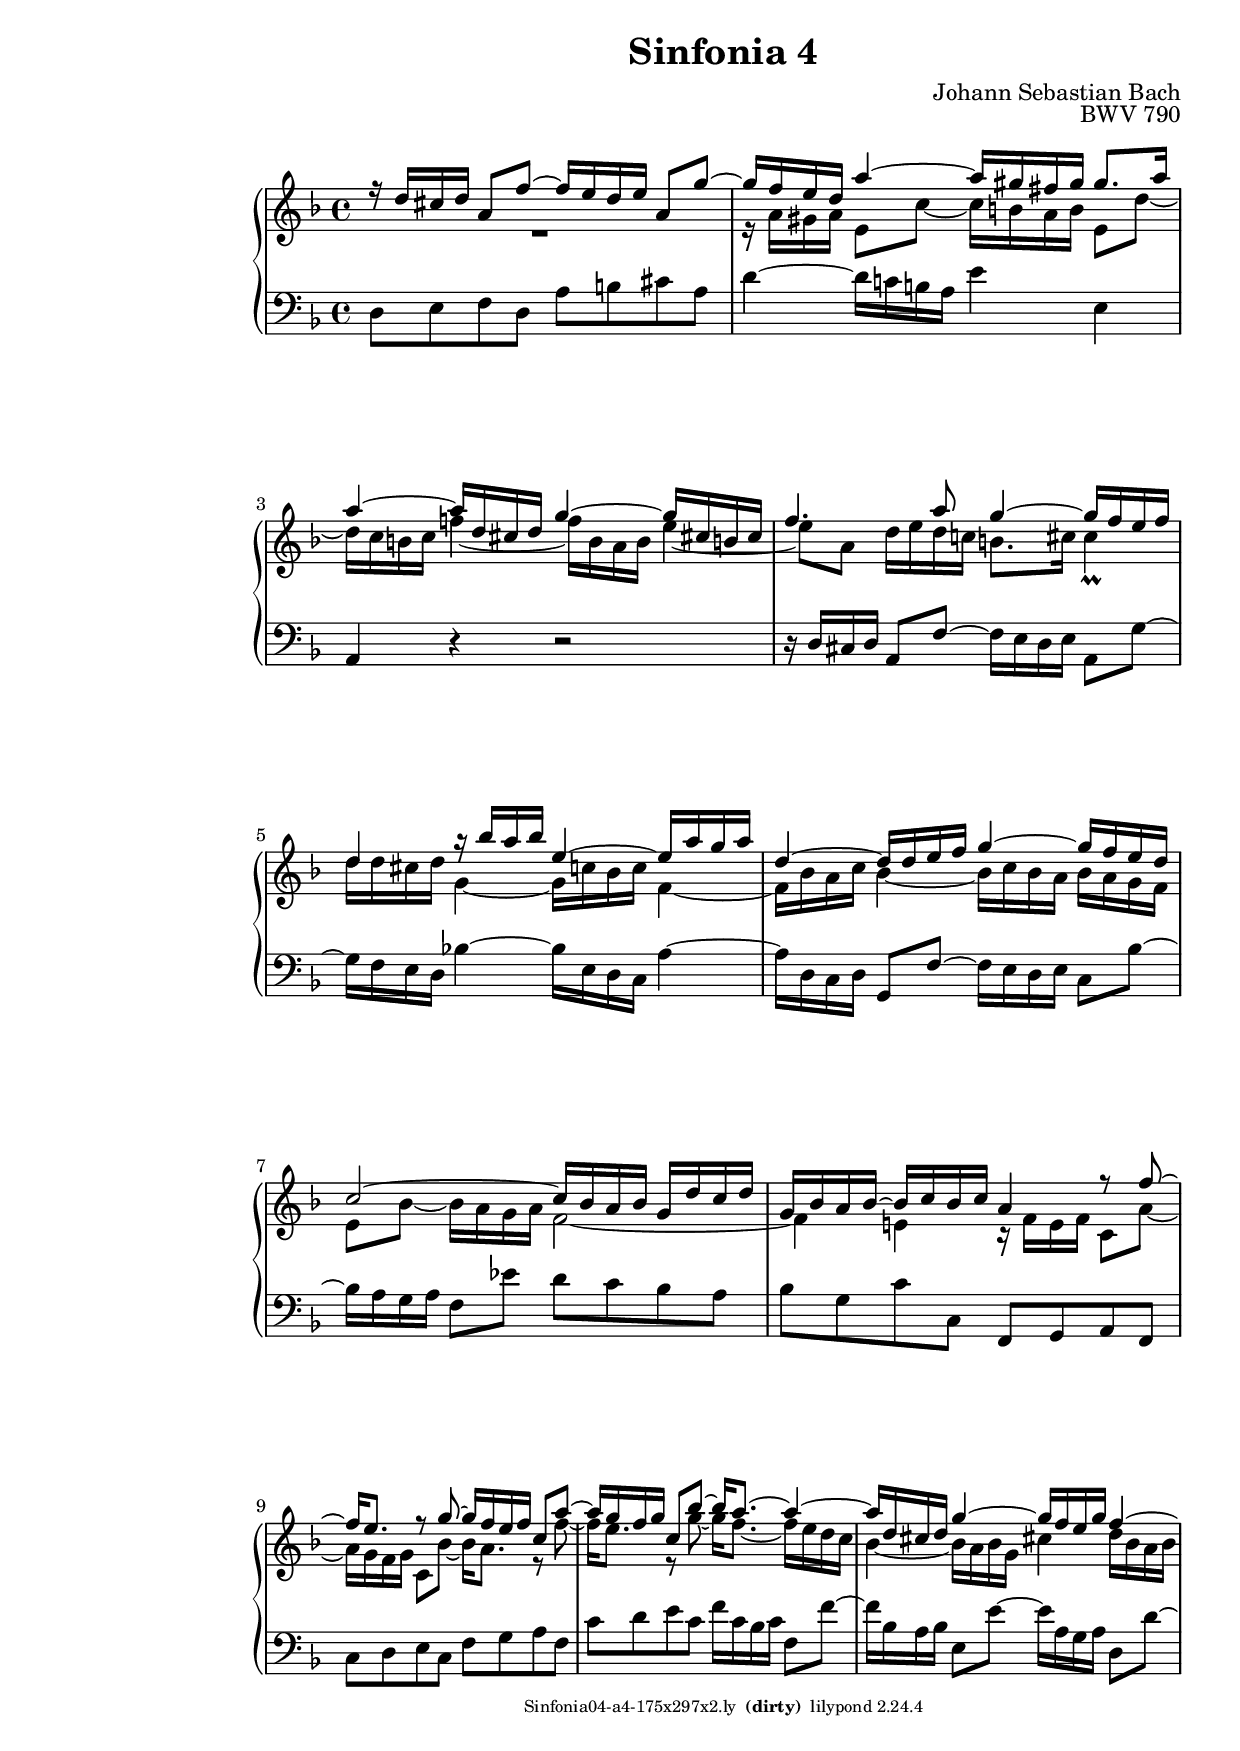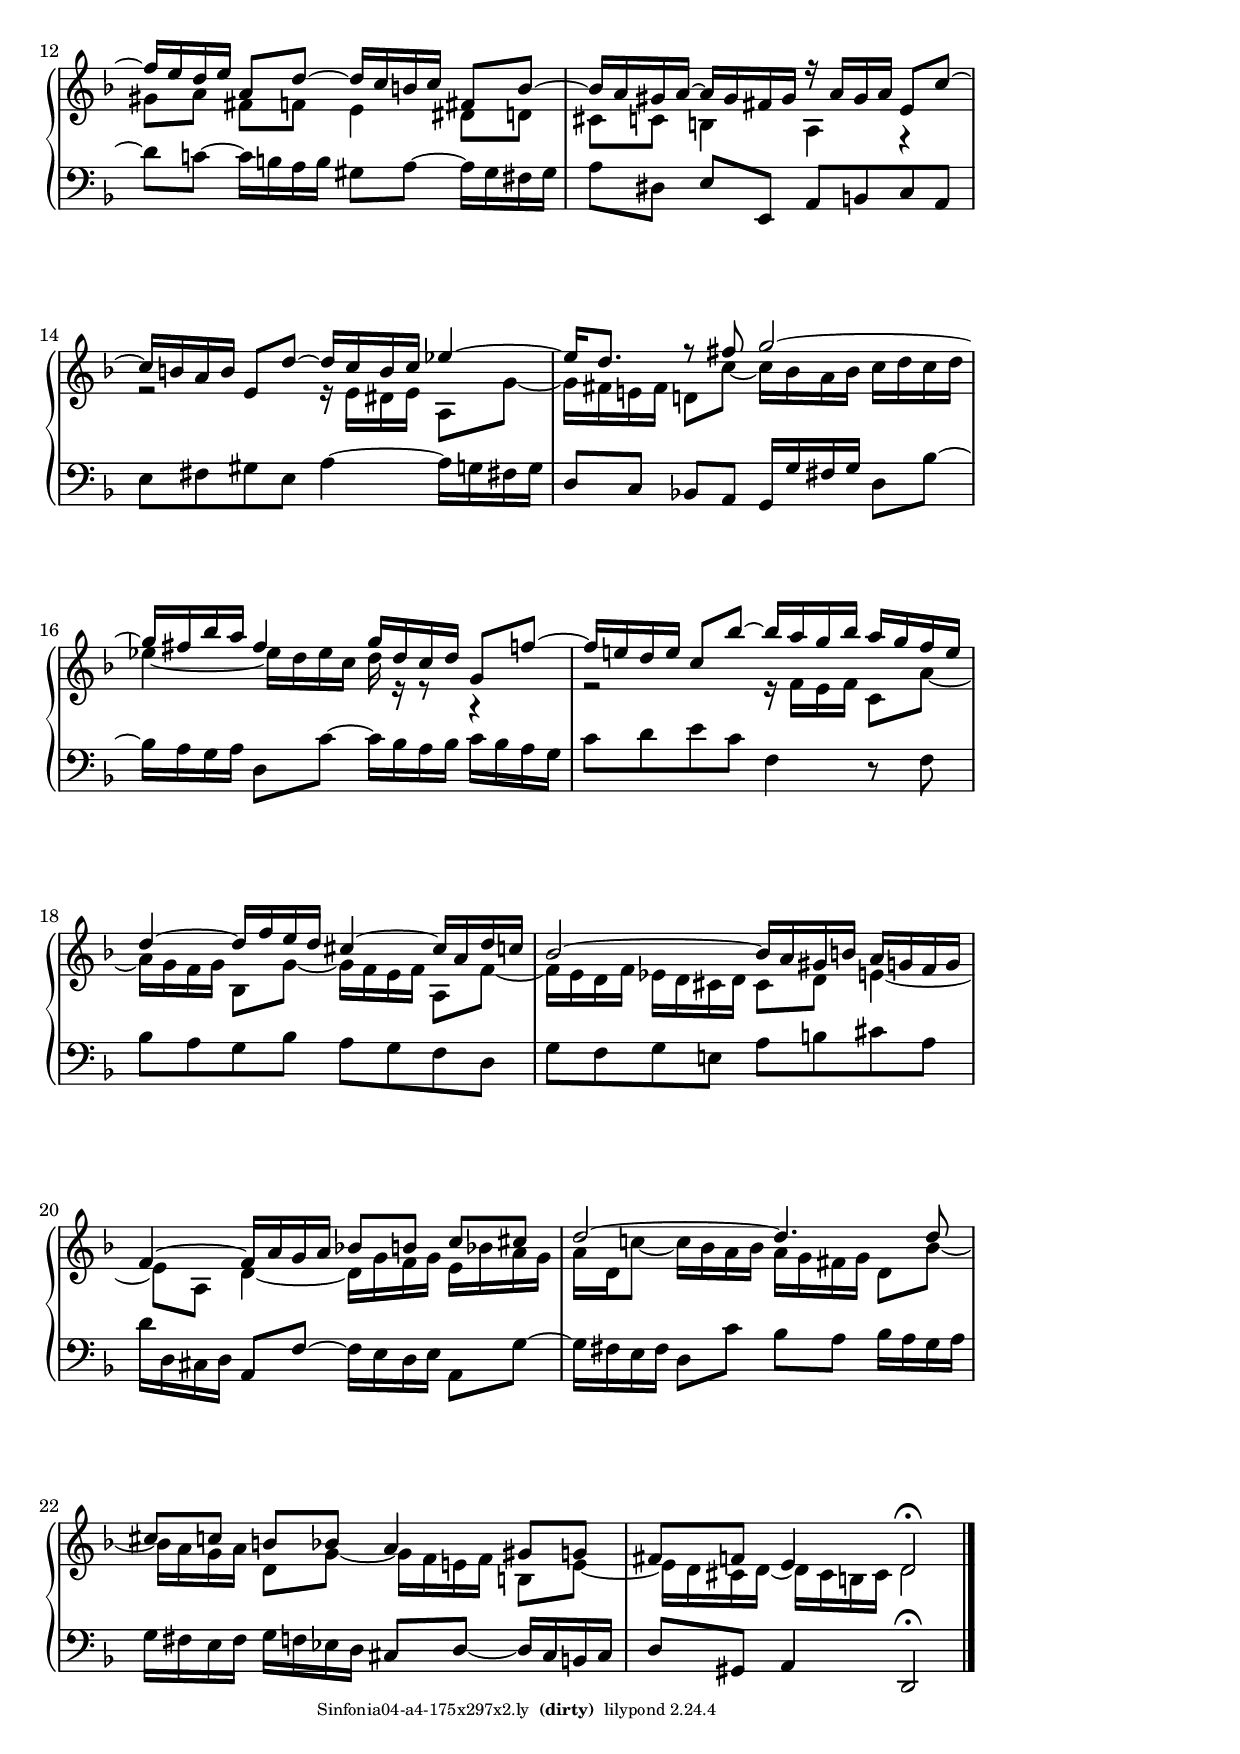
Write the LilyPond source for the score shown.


\include "../../include/general.ily"
\include "../../include/a4-175x297.ily"

#(set-global-staff-size 20)

\header {
  title = "Sinfonia 4" 
  composer = "Johann Sebastian Bach"
  opus = "BWV 790"
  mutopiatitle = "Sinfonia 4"
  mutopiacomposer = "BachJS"
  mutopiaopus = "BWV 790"
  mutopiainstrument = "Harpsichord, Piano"
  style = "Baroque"
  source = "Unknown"
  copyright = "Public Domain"
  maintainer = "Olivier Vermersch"
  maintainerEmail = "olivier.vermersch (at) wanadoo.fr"
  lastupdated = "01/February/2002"
  
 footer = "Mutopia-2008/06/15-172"
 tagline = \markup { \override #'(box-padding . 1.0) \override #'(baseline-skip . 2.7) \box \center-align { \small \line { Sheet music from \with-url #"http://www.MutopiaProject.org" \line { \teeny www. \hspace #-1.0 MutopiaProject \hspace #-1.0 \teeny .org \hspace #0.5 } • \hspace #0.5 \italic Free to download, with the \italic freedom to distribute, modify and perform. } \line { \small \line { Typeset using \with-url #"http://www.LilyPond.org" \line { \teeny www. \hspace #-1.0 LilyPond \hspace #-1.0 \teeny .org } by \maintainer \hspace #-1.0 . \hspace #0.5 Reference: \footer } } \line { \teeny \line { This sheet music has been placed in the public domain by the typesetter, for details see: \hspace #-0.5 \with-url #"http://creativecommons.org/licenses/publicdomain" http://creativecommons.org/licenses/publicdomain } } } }
}

\version "2.11.46"

%
% a few macros for fine tuning
%

% force direction of tie
tu = \tieUp
td = \tieDown
tb = \tieNeutral


% explicit staff change 
su = { \change Staff = up}
sd = { \change Staff = down}


melone =  \relative c'' {
  % bars 1-4
  \stemUp \tu r16 d cis d a8 f' ~ f16 e d e a,8 g' ~ |
  g16 f e d a'4 ~ a16 gis fis gis gis8. a16 | %\break
  a4 ~ a16 d, cis d g4 ~ g16 cis,! b! cis |
  f4.  a8 g4 ~ g16 f e f | %\break

  % bars 5-8
  d4 r16 bes' a bes e,4 ~ e16 a g a |
  d,4 ~ d16 d e f g4 ~ g16 f e d | %\break
  c2 ~ c16 bes a bes g d' c d |
  g, bes a bes ~ bes c bes c a4 r8 f' ~ | %\break

  % bars 9-12
  f16 e8. r8 g8 ~ g16 f e f c8 a' ~ |
  a16 g f g c,8 bes' ~ bes16 a8. ~ a4 ~ | %\break
  a16 d, cis d g4 ~ g16 f e g f4 ~ |
  f16 e d e a,8 d ~ d16 c b c fis,8 b ~ | %\break

  % bars 13-16
  b16 a gis a ~ a gis fis gis r a gis a e8 c' ~ |
  c16 b a b e,8 d' ~ d16 c b c ees4 ~ | %\break
  ees16 d8. r8 fis g2 ~ |
  g16 fis bes a fis4 g16 d c d g,8 f' ~ | %\break

  % bars 17-20
  f16 e! d e c8 bes' ~ bes16 a g bes a g f e |
  d4~ d16 f e d cis4 ~ cis16 a d c | %\break
  bes2 ~ bes16 a gis b a g f g |
  f4 ~ f16 a g a  bes!8[ b]  c[ cis] | %\break

  % bars 21-23
  d2 ~ d4. d8 |
   cis[ c]  b[ bes] a4 gis8 g |
  fis f e4 d2\fermata \bar "|."
}

meltwo =  \relative c'' {
  % bars 1-2
  \stemDown \td R1 |
  r16 a gis a e8 c' ~ c16 b a b e,8 d' ~ |

  % bars 3-4
  d16 c b c 
  \once \override Tie #'staff-position = #-0.5
  f!4 ~ f16 
  b, a b \once \override Tie #'staff-position = #-1.0 e4 ~ |
  e8 a, d16 e d c! b8. cis16 cis4_\prall |

  % bars 5-8
  d16 d cis d g,4 ~ g16 c bes c f,4 ~ |
  f16 bes a c bes4 ~ bes16 c bes a bes a g f |
  e8 bes' ~ bes16 a g a f2 ~ |
  f4 e! r16 f e f c8 a' ~ |

  % bars 9-12
  a16 g f g c,8 bes' ~ bes16 a8. r8 f' ~ |
  f16 e8. r8 g ~ g16 f8. ~ f16 e d c |
  bes4 ~ bes16 a bes g cis!4 d16 bes a bes |
   gis8[ a]  fis[ f] e4 dis8 d |

  % bars 13-16
  cis c b4 a r |
  r2 r16 e'16 dis e a,8 g' ~ |
  g16 fis e! fis d!8 c' ~ c16 bes a bes c d c d |
  ees4 ~ ees16 d ees c d  r r8 r4 |
 
  % bars 17-20
  r2 r16 f, e f c8 a' ~ |
  a16 g f g bes,8 g' ~ g16 f e f a,8 f' ~ | 
  f16 e d f ees d cis d cis8 d e4 ~ |
  e8 a, d4 ~ d16 g f g e bes' a g |
 
  % bars 21-23
  a d, c'!8 ~ c16 bes a bes a g fis g d8 bes' ~ |
  bes16 a g a d,8 g ~ g16 f e! f b,8 e ~ |
  e16 d cis d ~ d cis b cis d2 |
}

melthree =  \relative c {
  % bars 1-4
  \stemDown  \tu d8 e f d a' b cis a |
  d4 ~ d16 c! b a e'4 e, |
  \stemUp a, r r2 |
  r16 d cis d a8 f'~ \stemDown f16 e d e a,8 g' ~ |

  % bars 5-8
  g16 f e d bes'!4 ~ bes16 e, d c a'4 ~ |
  a16 d, c d \stemUp g,8 f' ~ \stemDown f16 e d e c8 bes' ~ |
  bes16 a g a f8 ees' d c bes a |
  bes g c c, \stemUp f, g a f \stemDown |

  % bars 9-12
  c' d e c f g a f |
  c' d e c f16 c bes c f,8 f' ~ |
  f16 bes, a bes e,8 e' ~ e16 a, g a d,8 d' ~ |
  d c! ~ c16 b a b gis8 a ~ a16 gis fis gis |

  % bars 13-16
   a8[ dis,] \stemUp  e[ e,] a b c a \stemDown |
  e' fis gis e a4 ~ a16 g fis! g |
  \stemUp  d8[ c]  bes![ a] g16 g' fis g \stemDown d8 bes' ~ |
  bes16 a g a d,8 c' ~ c16 bes a bes c bes a g |

  % bars 17-20
  c8 d e c f,4 r8 f |
  bes a g bes a g f d |
  g f g e! a b cis a |
  d16 d, cis d \stemUp a8 f' ~ \stemDown f16 e d e a,8 g' ~ |

  % bars 21-23
  g16 fis e fis d8 c' bes a bes16 a g a |
  g fis e fis g f ees d \stemUp \td cis8 d ~ d16 cis b cis |
  d8 gis, a4 d,2\fermata
}


\score {
\context PianoStaff

<<
  \override Score.TimeSignature   #'style = #'C
  \context Staff = "up"   <<
    \override Staff.NoteCollision   #'merge-differently-dotted = ##t
    \time 4/4 \key d \minor \clef G 
    \context Voice = VA { \voiceOne \melone }
    \context Voice = VB { \voiceTwo \meltwo }>>

  \context Staff = "down" <<
    \time 4/4 \key d \minor \clef F \melthree>>
>>

  \midi {
    \context {
      \Score
      tempoWholesPerMinute = #(ly:make-moment 60 4)
      }
    }


\layout { indent=0 }
}


